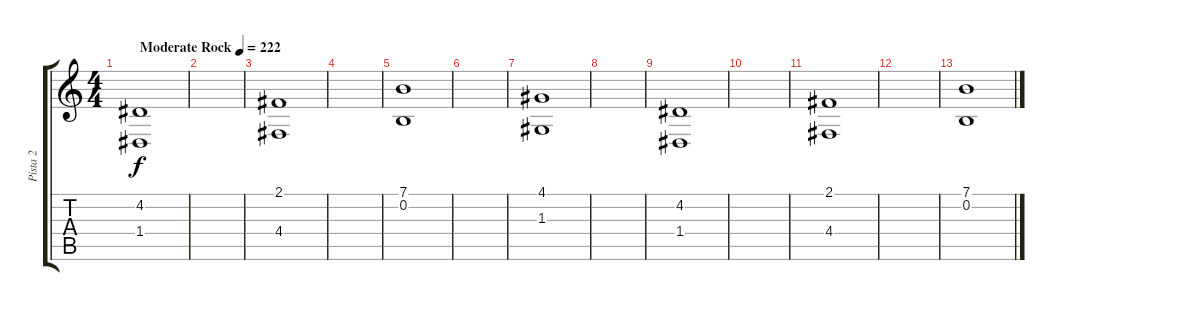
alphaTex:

\track ("Pista 2" "Pista 2") {instrument acousticgrandpiano}
\staff {score tabs}
\tuning (E4 B3 G3 D3 A2 E2) {hide}
\ts (4 4)
\tempo (222 "Moderate Rock")
\clef g2
\ks c
(4.2 1.4).1{dy f instrument acousticgrandpiano} |
|
(2.1 4.4).1 |
|
(7.1 0.2).1 |
|
(4.1 1.3).1 |
|
(4.2 1.4).1 |
|
(2.1 4.4).1 |
|
(7.1 0.2).1
